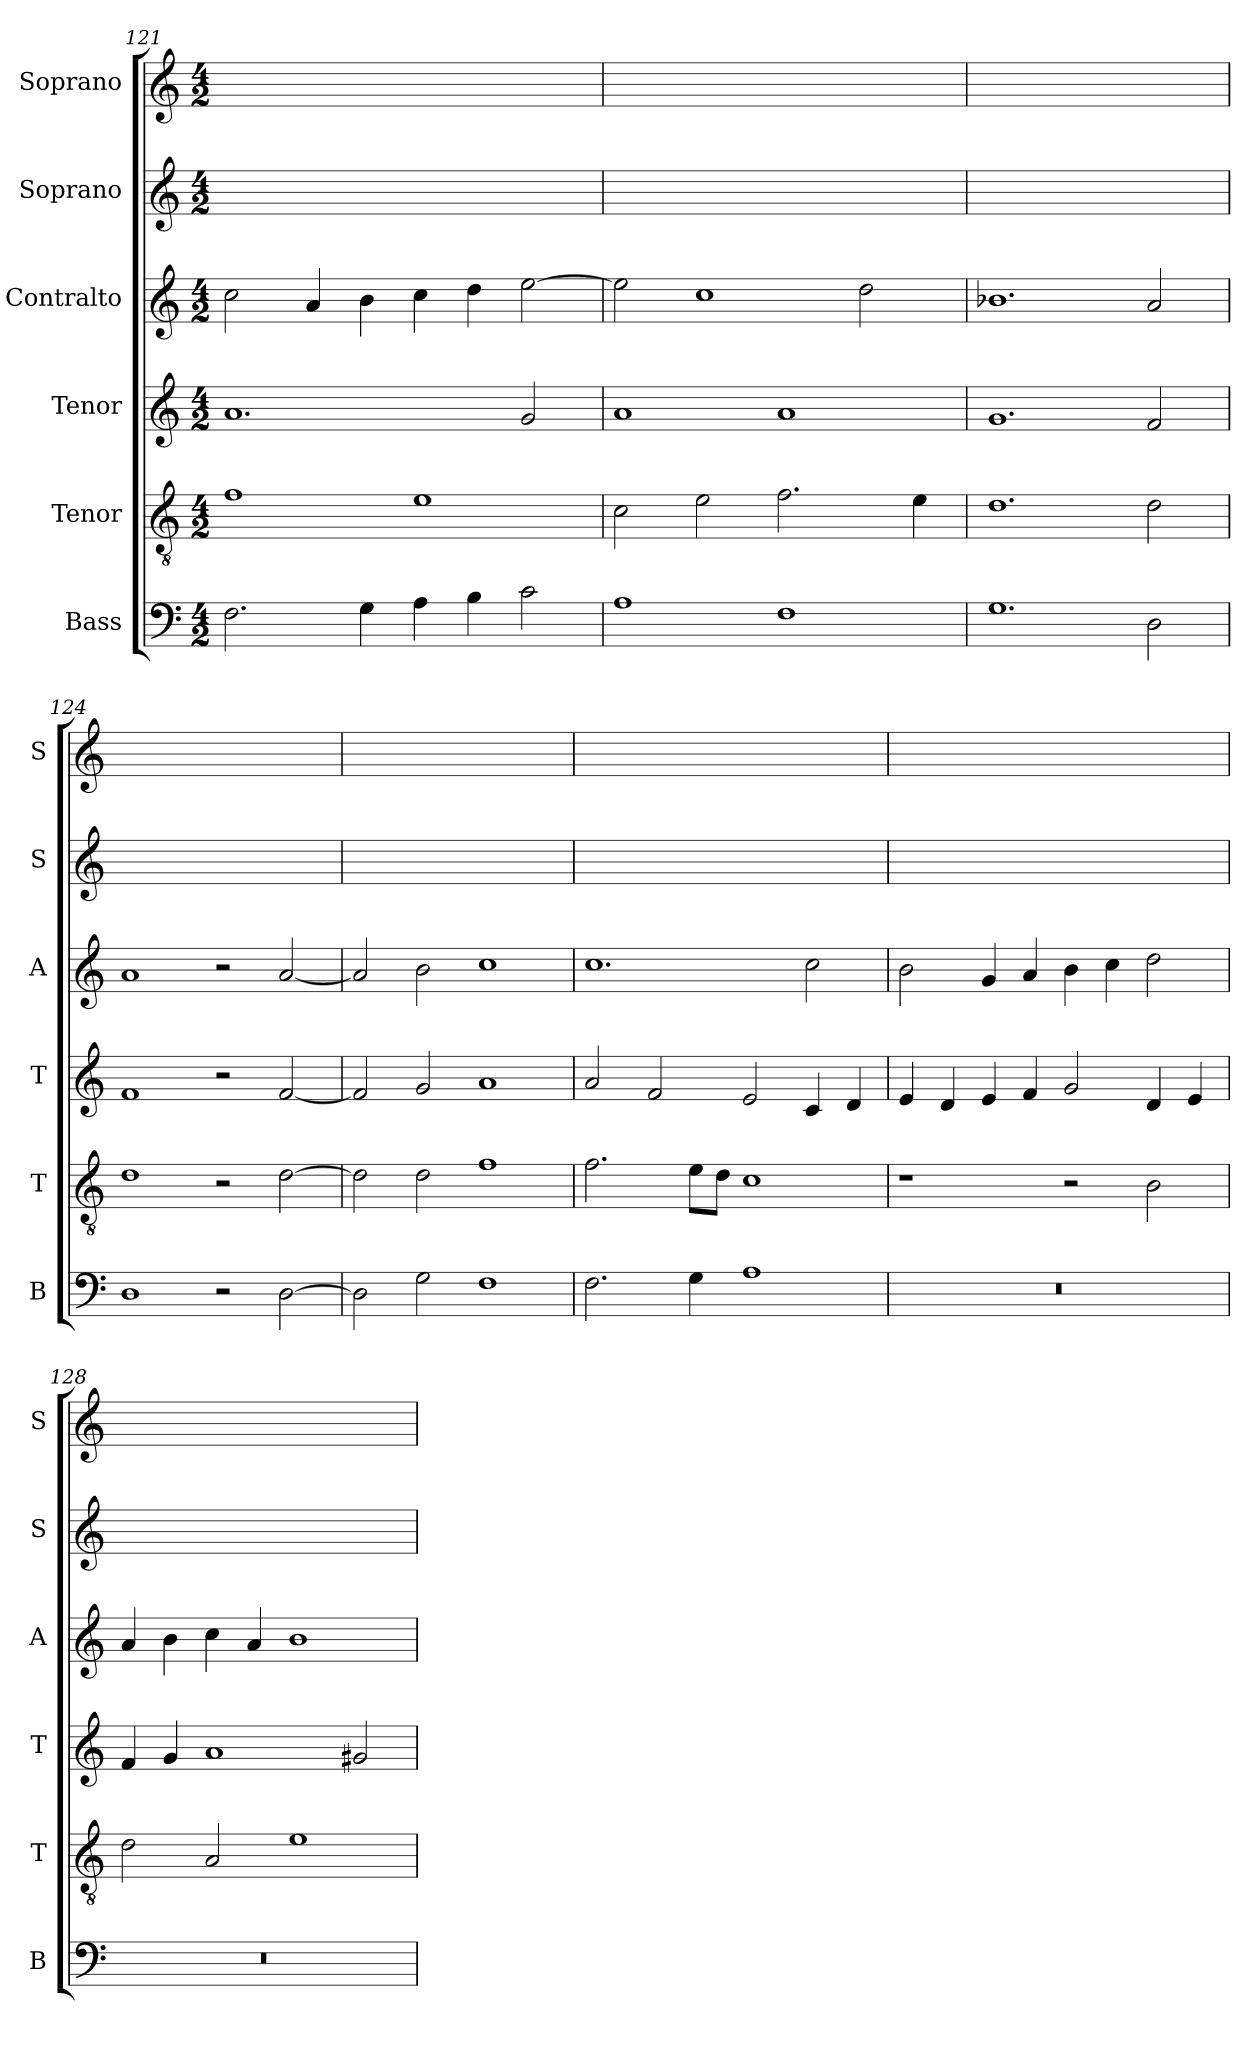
**kern	**kern	**kern	**kern	**kern	**kern
*part6	*part5	*part4	*part3	*part2	*part1
*staff6	*staff5	*staff4	*staff3	*staff2	*staff1
*I"Bass	*I"Tenor	*I"Tenor	*I"Contralto	*I"Soprano	*I"Soprano
*I'B	*I'T	*I'T	*I'A	*I'S	*I'S
*clefF4	*clefGv2	*clefG2	*clefG2	*clefG2	*clefG2
*k[]	*k[]	*k[]	*k[]	*k[]	*k[]
*G:mix	*G:mix	*G:mix	*G:mix	*G:mix	*G:mix
*M4/2	*M4/2	*M4/2	*M4/2	*M4/2	*M4/2
=121	=121	=121	=121	=121	=121
2.F	1f	1.a	2cc	0ryy	0ryy
.	.	.	4a	.	.
4G	.	.	4b	.	.
4A	1e	.	4cc	.	.
4B	.	.	4dd	.	.
2c	.	2g	[2ee	.	.
=122	=122	=122	=122	=122	=122
1A	2c	1a	2ee]	0ryy	0ryy
.	2e	.	1cc	.	.
1F	2.f	1a	.	.	.
.	.	.	2dd	.	.
.	4e	.	.	.	.
=123	=123	=123	=123	=123	=123
1.G	1.d	1.g	1.b-X	0ryy	0ryy
2D	2d	2f	2a	.	.
=124	=124	=124	=124	=124	=124
1D	1d	1f	1a	0ryy	0ryy
2r	2r	2r	2r	.	.
[2D	[2d	[2f	[2a	.	.
=125	=125	=125	=125	=125	=125
2D]	2d]	2f]	2a]	0ryy	0ryy
2G	2d	2g	2b	.	.
1F	1f	1a	1cc	.	.
=126	=126	=126	=126	=126	=126
2.F	2.f	2a	1.cc	0ryy	0ryy
.	.	2f	.	.	.
4G	8e\L	.	.	.	.
.	8d\J	.	.	.	.
1A	1c	2e	.	.	.
.	.	4c	2cc	.	.
.	.	4d	.	.	.
=127	=127	=127	=127	=127	=127
0r	1r	4e	2b	0ryy	0ryy
.	.	4d	.	.	.
.	.	4e	4g	.	.
.	.	4f	4a	.	.
.	2r	2g	4b	.	.
.	.	.	4cc	.	.
.	2B	4d	2dd	.	.
.	.	4e	.	.	.
=128	=128	=128	=128	=128	=128
0r	2d	4f	4a	0ryy	0ryy
.	.	4g	4b	.	.
.	2A	1a	4cc	.	.
.	.	.	4a	.	.
.	1e	.	1b	.	.
.	.	2g#X	.	.	.
=	=	=	=	=	=
*-	*-	*-	*-	*-	*-
